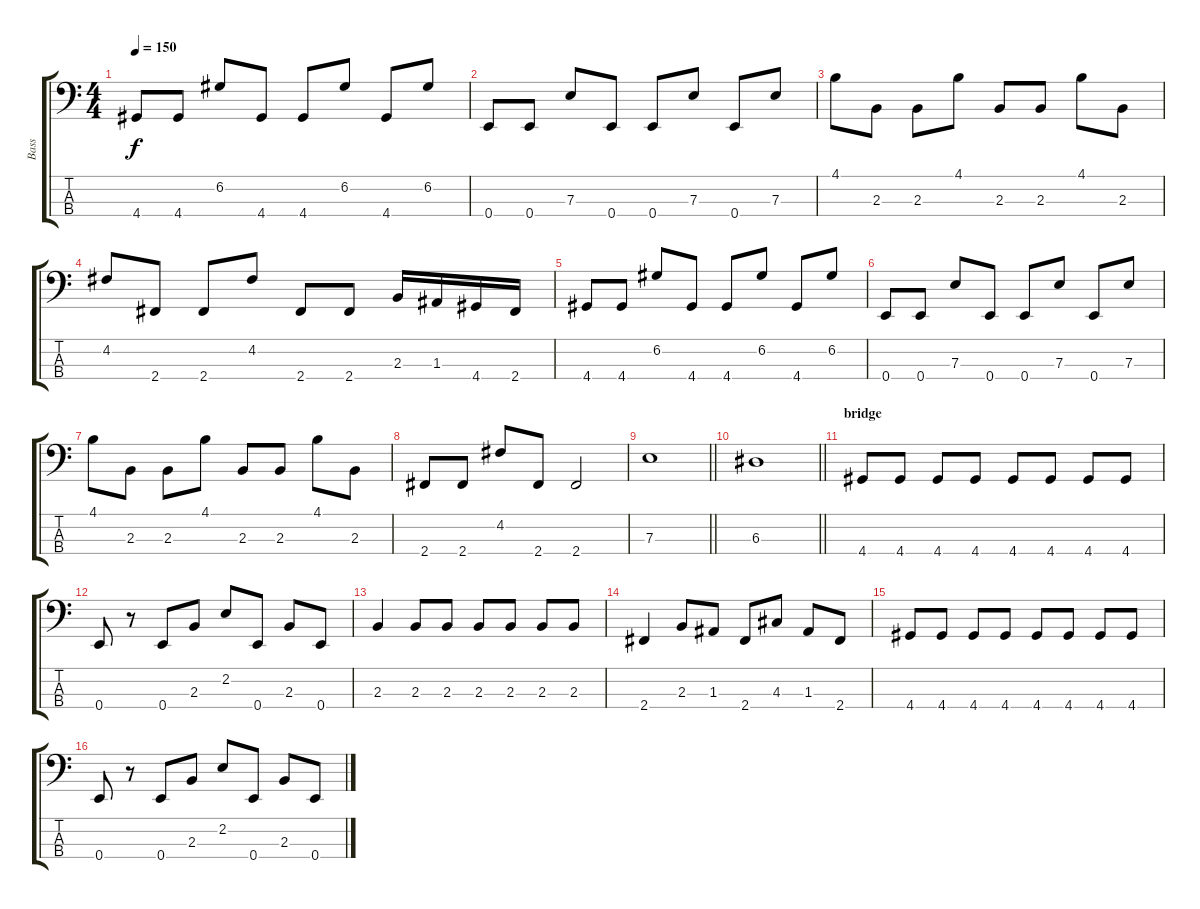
\track ("Bass" "Bass") {instrument electricbassfinger}
\staff {score tabs}
\tuning (G2 D2 A1 E1) {hide}
\ts (4 4)
\tempo 150
\clef f4
\ks c
4.4.8{dy f} 4.4.8 6.2.8 4.4.8 4.4.8 6.2.8 4.4.8 6.2.8 |
0.4.8 0.4.8 7.3.8 0.4.8 0.4.8 7.3.8 0.4.8 7.3.8 |
4.1.8 2.3.8 2.3.8 4.1.8 2.3.8 2.3.8 4.1.8 2.3.8 |
4.2.8 2.4.8 2.4.8 4.2.8 2.4.8 2.4.8 2.3.16 1.3.16 4.4.16 2.4.16 |
4.4.8 4.4.8 6.2.8 4.4.8 4.4.8 6.2.8 4.4.8 6.2.8 |
0.4.8 0.4.8 7.3.8 0.4.8 0.4.8 7.3.8 0.4.8 7.3.8 |
4.1.8 2.3.8 2.3.8 4.1.8 2.3.8 2.3.8 4.1.8 2.3.8 |
2.4.8 2.4.8 4.2.8 2.4.8 2.4.2 |
\barLineRight lightlight
7.3.1 |
\barLineRight lightlight
6.3.1 |
\section ("" "bridge")
4.4.8 4.4.8 4.4.8 4.4.8 4.4.8 4.4.8 4.4.8 4.4.8 |
0.4.8 r.8 0.4.8 2.3.8 2.2.8 0.4.8 2.3.8 0.4.8 |
2.3.4 2.3.8 2.3.8 2.3.8 2.3.8 2.3.8 2.3.8 |
2.4.4 2.3.8 1.3.8 2.4.8 4.3.8 1.3.8 2.4.8 |
4.4.8 4.4.8 4.4.8 4.4.8 4.4.8 4.4.8 4.4.8 4.4.8 |
0.4.8 r.8 0.4.8 2.3.8 2.2.8 0.4.8 2.3.8 0.4.8
